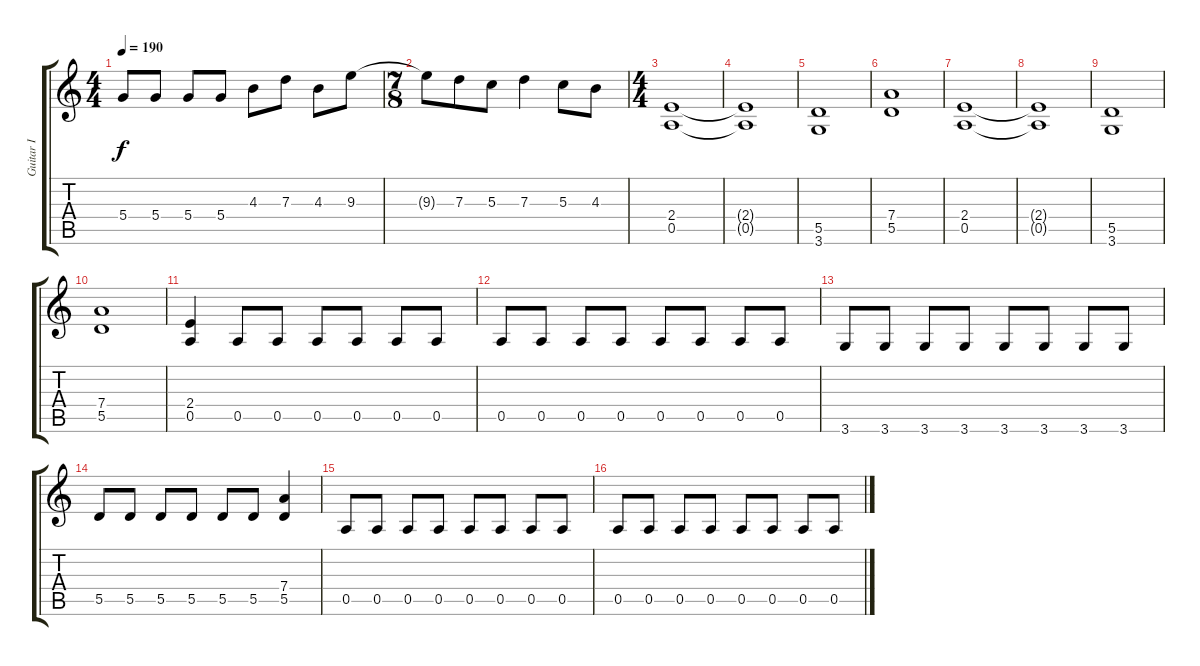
\track ("Guitar I" "Guitar I") {instrument distortionguitar}
\staff {score tabs}
\tuning (E4 B3 G3 D3 A2 E2) {hide}
\ts (4 4)
\tempo 190
\clef g2
\ks c
5.4{t}.8{dy f} 5.4.8 5.4.8 5.4.8 4.3.8 7.3.8 4.3.8 9.3.8 |
\ts (7 8)
9.3{t}.8 7.3.8 5.3.8 7.3.4 5.3.8 4.3.8 |
\ts (4 4)
(2.4 0.5).1 |
(2.4{t} 0.5{t}).1 |
(5.5 3.6).1 |
(7.4 5.5).1 |
(2.4 0.5).1 |
(2.4{t} 0.5{t}).1 |
(5.5 3.6).1 |
(7.4 5.5).1 |
(2.4 0.5).4 0.5.8 0.5.8 0.5.8 0.5.8 0.5.8 0.5.8 |
0.5.8 0.5.8 0.5.8 0.5.8 0.5.8 0.5.8 0.5.8 0.5.8 |
3.6.8 3.6.8 3.6.8 3.6.8 3.6.8 3.6.8 3.6.8 3.6.8 |
5.5.8 5.5.8 5.5.8 5.5.8 5.5.8 5.5.8 (7.4 5.5).4 |
0.5.8 0.5.8 0.5.8 0.5.8 0.5.8 0.5.8 0.5.8 0.5.8 |
0.5.8 0.5.8 0.5.8 0.5.8 0.5.8 0.5.8 0.5.8 0.5.8
